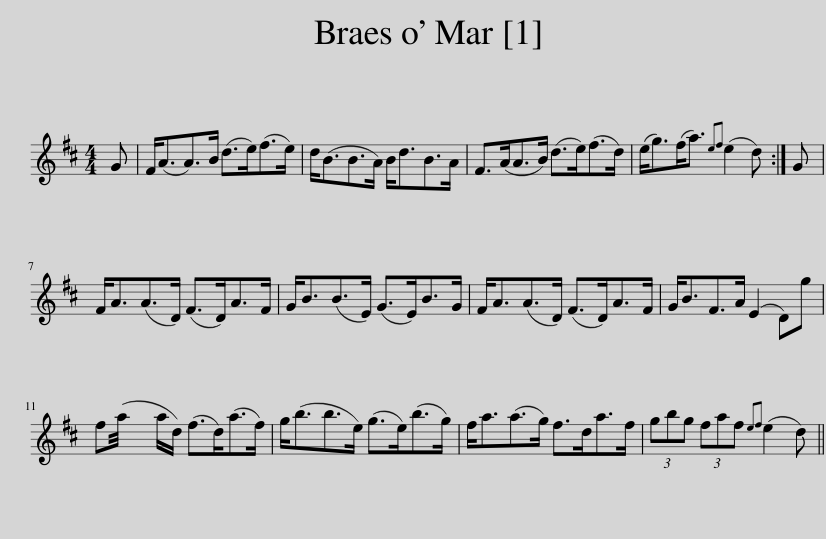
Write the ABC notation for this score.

X:1
L:1/8
M:4/4
I:linebreak $
K:D
V:1 treble
V:1
 G | F<(AA>)B (d>e)(f>e) | d<(BB>A) B<dB>A | F>(AA>B) (d>e)(f>d) | (e<g)(f<a){ef} (e2 d) :| %5
 G |$ F<A(A>D) (F>D)A>F | G<B(B>E) (G>E)B>G | F<A(A>D) (F>D)A>F | G<BF>A (E2 D)g |$ %10
 f(a/4 x2 a/d/) (f>d)(a>f) | g<(bb>e) (g>e)(b>g) | f<a(a>g) f>da>f | (3gbg (3faf{ef} (e2 d) || %14
